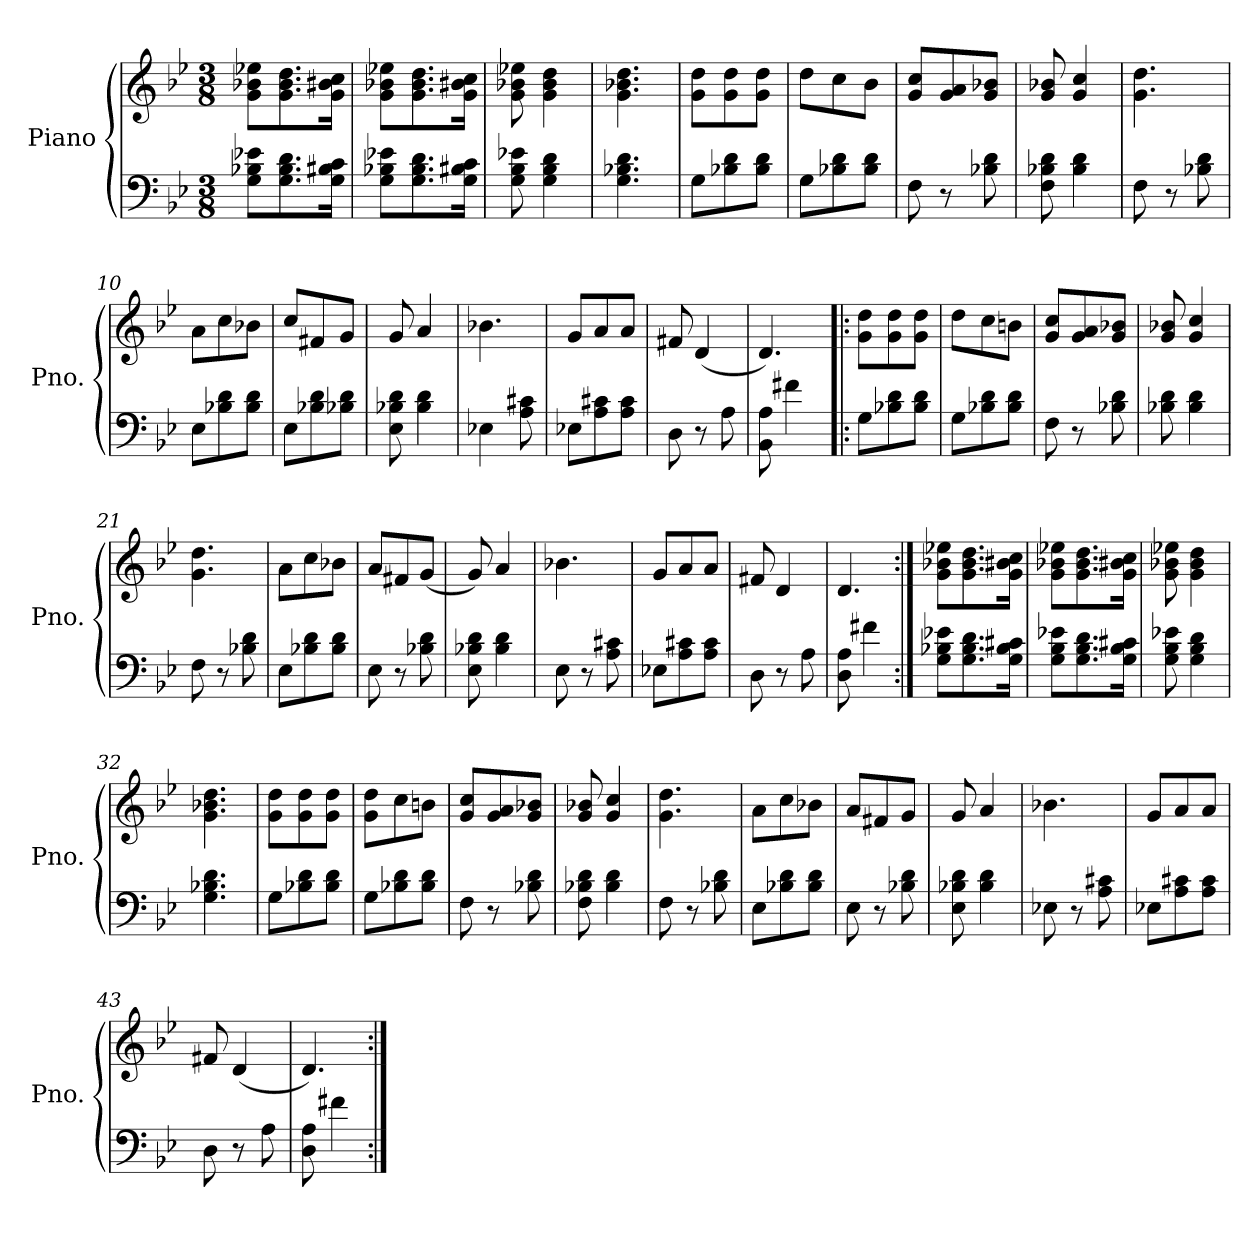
**kern	**kern
*part1	*part1
*staff2	*staff1
*I"Piano	*
*I'Pno.	*
*clefF4	*clefG2
*k[b-e-]	*k[b-e-]
*M3/8	*M3/8
=1	=1
8G\ 8B-X\ 8e-X\L	8g\ 8b-X\ 8ee-X\L
8.G\ 8.B-\ 8.d\	8.g\ 8.b-\ 8.dd\
16G\ 16B#X\ 16c\Jk	16g\ 16b#X\ 16cc\Jk
=2	=2
8G\ 8B-X\ 8e-X\L	8g\ 8b-X\ 8ee-X\L
8.G\ 8.B-\ 8.d\	8.g\ 8.b-\ 8.dd\
16G\ 16B#X\ 16c\Jk	16g\ 16b#X\ 16cc\Jk
=3	=3
8G\ 8B-\ 8e-X\	8g\ 8b-X\ 8ee-X\
4G\ 4B-\ 4d\	4g\ 4b-\ 4dd\
=4	=4
4.G\ 4.B-X\ 4.d\	4.g\ 4.b-X\ 4.dd\
=5	=5
8G\L	8g\ 8dd\L
8B-X\ 8d\	8g\ 8dd\
8B-\ 8d\J	8g\ 8dd\J
=6	=6
8G\L	8dd\L
8B-X\ 8d\	8cc\
8B-\ 8d\J	8b-\J
=7	=7
8F\	8g/ 8cc/L
8r	8g/ 8a/
8B-X\ 8d\	8g/ 8b-X/J
=8	=8
8F\ 8B-X\ 8d\	8g/ 8b-X/
4B-\ 4d\	4g/ 4cc/
=9	=9
8F\	4.g\ 4.dd\
8r	.
8B-X\ 8d\	.
!!LO:LB:g=z
=10	=10
8E-\L	8a\L
8B-X\ 8d\	8cc\
8B-\ 8d\J	8b-X\J
=11	=11
8E-\L	8cc/L
8B-X\ 8d\	8f#X/
8B-X\ 8d\J	8g/J
=12	=12
8E-\ 8B-X\ 8d\	8g/
4B-\ 4d\	4a/
=13	=13
4E-X\	4.b-X\
8A\ 8c#X\	.
=14	=14
8E-X\L	8g/L
8A\ 8c#X\	8a/
8A\ 8c#\J	8a/J
=15	=15
8D\	8f#X/
8r	(4d/
8A\	.
=16	=16
8BB-\ 8A\	4.d/)
4f#X\	.
=17!|:	=17!|:
8G\L	8g\ 8dd\L
8B-X\ 8d\	8g\ 8dd\
8B-\ 8d\J	8g\ 8dd\J
=18	=18
8G\L	8dd\L
8B-X\ 8d\	8cc\
8B-\ 8d\J	8bn\J
!!LO:LB:g=z
=19	=19
8F\	8g/ 8cc/L
8r	8g/ 8a/
8B-X\ 8d\	8g/ 8b-X/J
=20	=20
8B-X\ 8d\	8g/ 8b-X/
4B-\ 4d\	4g/ 4cc/
=21	=21
8F\	4.g\ 4.dd\
8r	.
8B-X\ 8d\	.
=22	=22
8E-\L	8a\L
8B-X\ 8d\	8cc\
8B-\ 8d\J	8b-X\J
=23	=23
8E-\	8a/L
8r	8f#X/
8B-X\ 8d\	(8g/J
=24	=24
8E-\ 8B-X\ 8d\	8g/)
4B-\ 4d\	4a/
=25	=25
8E-\	4.b-X\
8r	.
8A\ 8c#X\	.
=26	=26
8E-X\L	8g/L
8A\ 8c#X\	8a/
8A\ 8c#\J	8a/J
=27	=27
8D\	8f#X/
8r	4d/
8A\	.
!!LO:LB:g=z
=28	=28
8D\ 8A\	4.d/
4f#X\	.
=29:|!	=29:|!
8G\ 8B-X\ 8e-X\L	8g\ 8b-X\ 8ee-X\L
8.G\ 8.B-\ 8.d\	8.g\ 8.b-\ 8.dd\
16G\ 16B-\ 16c#X\Jk	16g\ 16b#X\ 16cc\Jk
=30	=30
8G\ 8B-\ 8e-X\L	8g\ 8b-X\ 8ee-X\L
8.G\ 8.B-\ 8.d\	8.g\ 8.b-\ 8.dd\
16G\ 16B-\ 16c#X\Jk	16g\ 16b#X\ 16cc\Jk
=31	=31
8G\ 8B-\ 8e-X\	8g\ 8b-X\ 8ee-X\
4G\ 4B-\ 4d\	4g\ 4b-\ 4dd\
=32	=32
4.G\ 4.B-X\ 4.d\	4.g\ 4.b-X\ 4.dd\
=33	=33
8G\L	8g\ 8dd\L
8B-X\ 8d\	8g\ 8dd\
8B-\ 8d\J	8g\ 8dd\J
=34	=34
8G\L	8g\ 8dd\L
8B-X\ 8d\	8cc\
8B-\ 8d\J	8bn\J
=35	=35
8F\	8g/ 8cc/L
8r	8g/ 8a/
8B-X\ 8d\	8g/ 8b-X/J
=36	=36
8F\ 8B-X\ 8d\	8g/ 8b-X/
4B-\ 4d\	4g/ 4cc/
!!LO:LB:g=z
=37	=37
8F\	4.g\ 4.dd\
8r	.
8B-X\ 8d\	.
=38	=38
8E-\L	8a\L
8B-X\ 8d\	8cc\
8B-\ 8d\J	8b-X\J
=39	=39
8E-\	8a/L
8r	8f#X/
8B-X\ 8d\	8g/J
=40	=40
8E-\ 8B-X\ 8d\	8g/
4B-\ 4d\	4a/
=41	=41
8E-X\	4.b-X\
8r	.
8A\ 8c#X\	.
=42	=42
8E-X\L	8g/L
8A\ 8c#X\	8a/
8A\ 8c#\J	8a/J
=43	=43
8D\	8f#X/
8r	(4d/
8A\	.
=44	=44
8D\ 8A\	4.d/)
4f#X\	.
=:|!	=:|!
*-	*-
